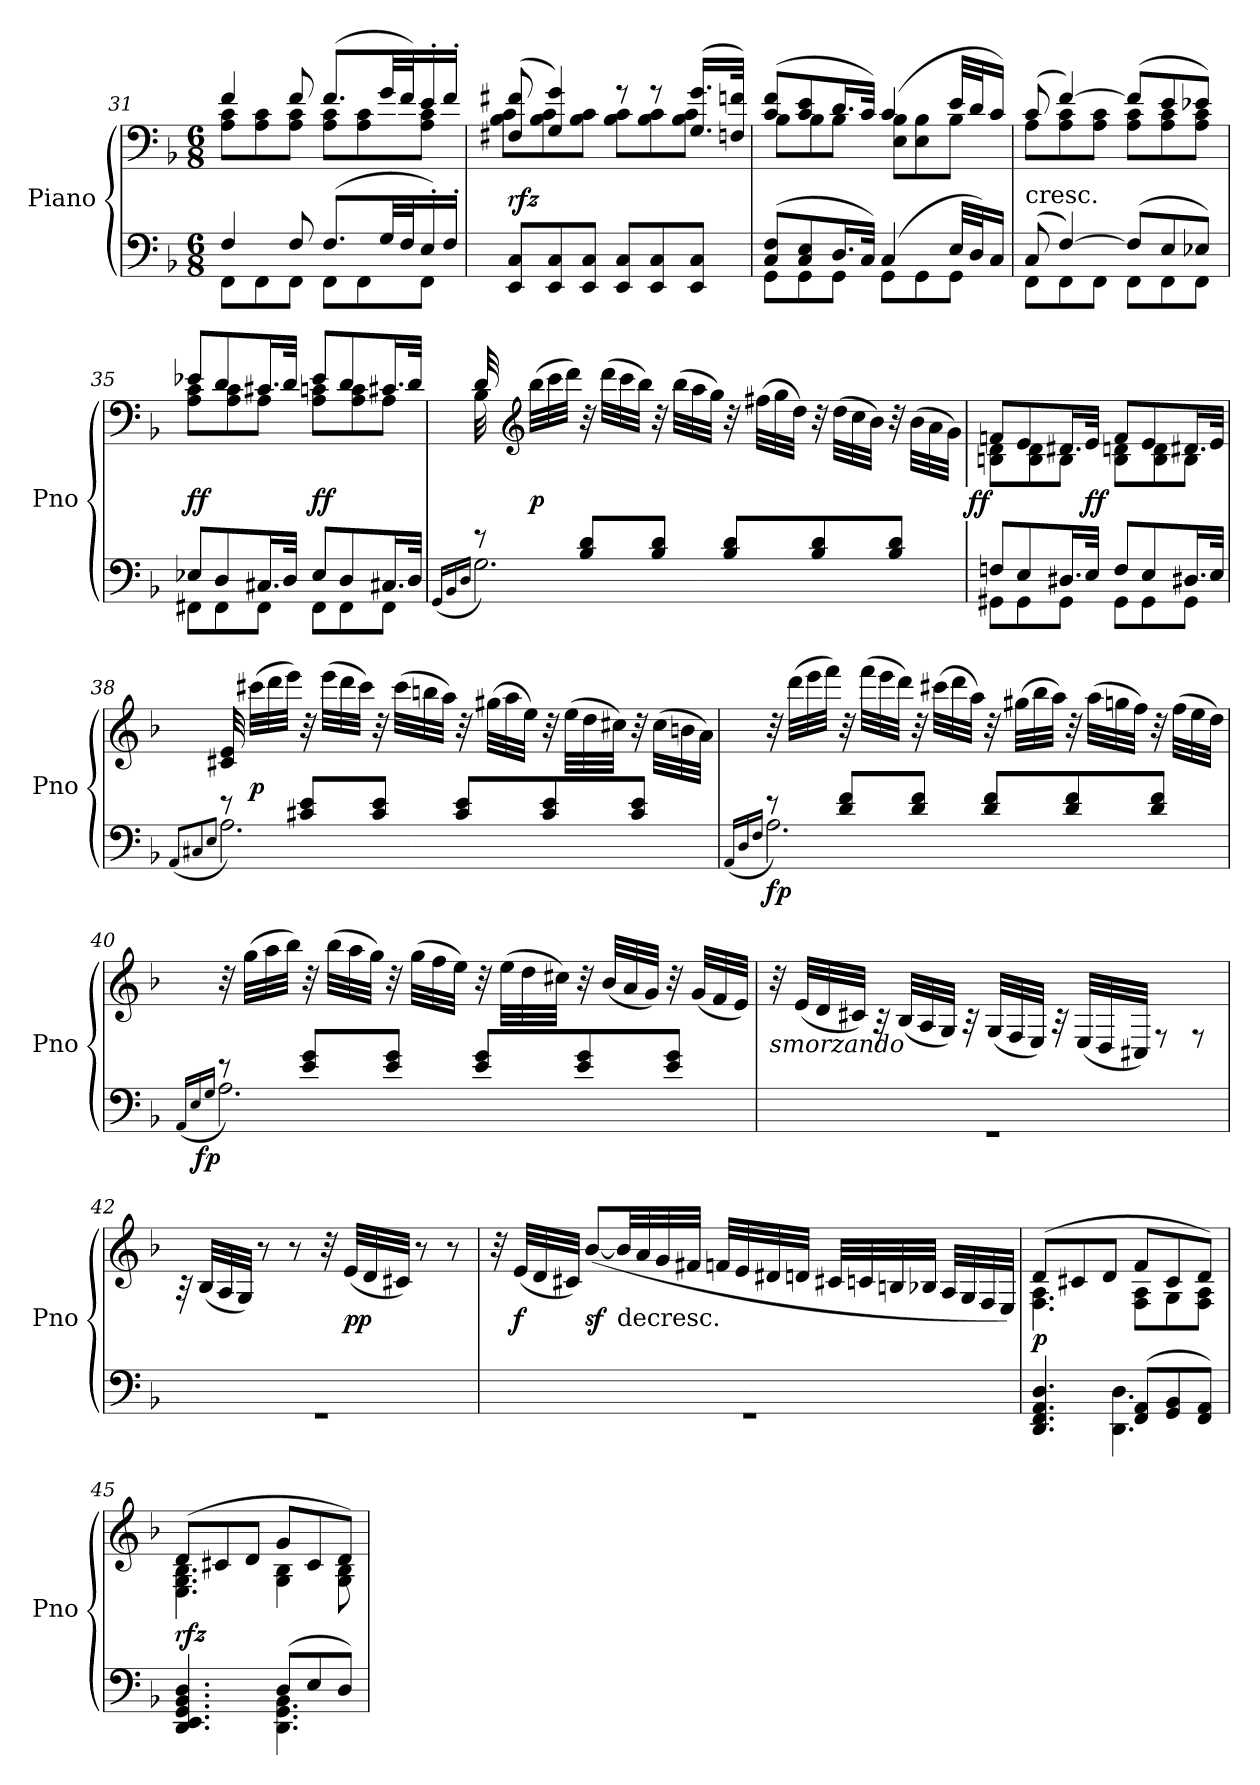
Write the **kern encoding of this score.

**kern	**kern	**dynam
*part1	*part1	*part1
*staff2	*staff1	*staff1/2
*I"Piano	*	*
*I'Pno	*	*
*clefF4	*clefF4	*
*k[b-]	*k[b-]	*
*d:	*d:	*
*M6/8	*M6/8	*
=31	=31	=31
*^	*^	*
4F	8FFL	4f	8A 8cL	.
.	8FF	.	8A 8c	.
8F	8FFJ	8f	8A 8cJ	.
(8.FL	8FFL	(8.fL	8A 8cL	.
.	8FF	.	8A 8c	.
32GLL	.	32gLL	.	.
32FJ	.	32fJ)	.	.
16E')	8FFJ	16e'	8A 8cJ	.
16F'JJ	.	16f'JJ	.	.
*v	*v	*	*	*
=32	=32	=32	=32
8EE 8CL	(8F#X 8f#X	8B- 8cL	rfz
8EE 8C	4G 4g)	8B- 8c	.
8EE 8CJ	.	8B- 8cJ	.
8EE 8CL	8r	8B- 8cL	.
8EE 8C	8r	8B- 8c	.
8EE 8CJ	(16.G 16.gLL	8B- 8cJ	.
.	32Fn 32fnJJk)	.	.
=33	=33	=33	=33
*^	*	*	*
(8C 8FL	8GGL	(8c 8fL	8B-L	.
8C 8E	8GG	8c 8e	8B-	.
16.DL	8GGJ	16.dL	8B-J	.
32CJJk)	.	32cJJk)	.	.
(4C	8GGL	(4c	8E 8B-L	.
.	8GG	.	8E 8B-	.
32ELLL	8GGJ	32eLLL	8B-J	.
32DJ)	.	32dJ	.	.
16CJJ	.	16cJJ)	.	.
=34	=34	=34	=34	=34
!	!	!LO:TX:c:t=cresc.	!	!
(8C	8FFL	(8c	8AL	.
[4F)	8FF	[4f)	8A 8c	.
.	8FFJ	.	8A 8cJ	.
(8FL]	8FFL	(8fL]	8A 8cL	.
8E	8FF	8e	8A 8c	.
8E-XJ)	8FFJ	8e-XJ)	8A 8cJ	.
=35	=35	=35	=35	=35
8E-XL	8FF#XL	8e-XL	8A 8cL	ff
8D	8FF#	8d	8A 8c	.
16.C#XL	8FF#J	16.c#XL	8AJ	.
32DJJk	.	32dJJk	.	.
8E-L	8FF#L	8e-L	8A 8cnL	ff
8D	8FF#	8d	8A 8c	.
16.C#XL	8FF#J	16.c#XL	8AJ	.
32DJJk	.	32dJJk	.	.
=36	=36	=36	=36	=36
.	(16qGGLL	.	.	.
.	16qBB-	.	.	.
.	16qDJJ	.	.	.
!	!	!	!	!LO:DY:b=2
8r	2.G)	32d	32B-	fp f
*	*	*clefG2	*	*
.	.	16.ryy	(32bb-LLL	p
.	.	.	32ccc	.
.	.	.	32dddJJJ)	.
8B- 8dL	.	4ryy	32r	.
.	.	.	(32dddLLL	.
.	.	.	32ccc	.
.	.	.	32bb-JJJ)	.
8B- 8dJ	.	.	32r	.
.	.	.	(32bb-LLL	.
.	.	.	32aa	.
.	.	.	32ggJJJ)	.
8B- 8dL	.	4.ryy	32r	.
.	.	.	(32ff#XLLL	.
.	.	.	32gg	.
.	.	.	32ddJJJ)	.
8B- 8d	.	.	32r	.
.	.	.	(32ddLLL	.
.	.	.	32cc	.
.	.	.	32b-JJJ)	.
8B- 8dJ	.	.	32r	.
.	.	.	(32b-\LLL	.
.	.	.	32a\	.
.	.	.	32g\JJJ)	.
=37	=37	=37	=37	=37
!	!	!	!	!LO:DY:rj
8FnL	8GG#XL	8fnL	8Bn 8dL	ff
8E	8GG#	8e	8B 8d	.
16.D#XL	8GG#J	16.d#XL	8BJ	.
32EJJk	.	32eJJk	.	ff
8FL	8GG#L	8fL	8B 8dnL	.
8E	8GG#	8e	8B 8d	.
16.D#XL	8GG#J	16.d#XL	8BJ	.
32EJJk	.	32eJJk	.	.
*	*	*v	*v	*
=38	=38	=38	=38
.	(8qAAL	.	.
.	8qC#X	.	.
.	8qEJ	.	.
!	!	!	!LO:DY:b=2
!	!	!	!LO:DY:n=1:rj
8r	2.A)	32c#X 32e	fp f
.	.	(32ccc#XLLL	p
.	.	32ddd	.
.	.	32eeeJJJ)	.
8c#X 8eL	.	32r	.
.	.	(32eeeLLL	.
.	.	32ddd	.
.	.	32ccc#JJJ)	.
8c# 8eJ	.	32r	.
.	.	(32ccc#LLL	.
.	.	32bbn	.
.	.	32aaJJJ)	.
8c# 8eL	.	32r	.
.	.	(32gg#XLLL	.
.	.	32aa	.
.	.	32eeJJJ)	.
8c# 8e	.	32r	.
.	.	(32eeLLL	.
.	.	32dd	.
.	.	32cc#XJJJ)	.
8c# 8eJ	.	32r	.
.	.	(32cc#LLL	.
.	.	32bn	.
.	.	32aJJJ)	.
=39	=39	=39	=39
.	(16qAALL	.	.
.	16qD	.	.
.	16qFJJ	.	.
!	!	!	!LO:DY:b=2
8r	2.A)	32r	fp
.	.	(32dddLLL	.
.	.	32eee	.
.	.	32fffJJJ)	.
8d 8fL	.	32r	.
.	.	(32fffLLL	.
.	.	32eee	.
.	.	32dddJJJ)	.
8d 8fJ	.	32r	.
.	.	(32ccc#XLLL	.
.	.	32ddd	.
.	.	32aaJJJ)	.
8d 8fL	.	32r	.
.	.	(32gg#XLLL	.
.	.	32bb-	.
.	.	32aaJJJ)	.
8d 8f	.	32r	.
.	.	(32aaLLL	.
.	.	32ggn	.
.	.	32ffJJJ)	.
8d 8fJ	.	32r	.
.	.	(32ffLLL	.
.	.	32ee	.
.	.	32ddJJJ)	.
=40	=40	=40	=40
.	(16qAALL	.	.
.	16qE	.	.
.	16qGJJ	.	.
!	!	!	!LO:DY:b=2:rj
8r	2.A)	32r	fp
.	.	(32ggLLL	.
.	.	32aa	.
.	.	32bb-JJJ)	.
8e 8gL	.	32r	.
.	.	(32bb-LLL	.
.	.	32aa	.
.	.	32ggJJJ)	.
8e 8gJ	.	32r	.
.	.	(32ggLLL	.
.	.	32ff	.
.	.	32eeJJJ)	.
8e 8gL	.	32r	.
.	.	(32eeLLL	.
.	.	32dd	.
.	.	32cc#XJJJ)	.
8e 8g	.	32r	.
.	.	(32b-LLL	.
.	.	32a	.
.	.	32gJJJ)	.
8e 8gJ	.	32r	.
.	.	(32gLLL	.
.	.	32f	.
.	.	32eJJJ)	.
*v	*v	*	*
=41	=41	=41
!	!LO:TX:b:i:t=smorzando	!
2.rGG	32r	.
.	(32eLLL	.
.	32d	.
.	32c#XJJJ)	.
.	32rA	.
.	(<32B-/LLL	.
.	32A/	.
.	32G/JJJ)	.
.	32rA	.
.	(<32G/LLL	.
.	32F/	.
.	32E/JJJ)	.
.	32rA	.
.	(<32E/LLL	.
.	32D/	.
.	32C#X/JJJ)	.
.	8rF	.
.	8rF	.
=42	=42	=42
2.rGG	32rA	.
.	(<32B-/LLL	.
.	32A/	.
.	32G/JJJ)	.
.	8r	.
.	8r	.
.	32r	.
.	(32eLLL	pp
.	32d	.
.	32c#XJJJ)	.
.	8r	.
.	8r	.
=43	=43	=43
2.rGG	32r	.
.	(32eLLL	f
.	32d	.
.	32c#XJJJ)	.
.	(>[8b-L	sf
!	!LO:TX:c:t=decresc.	!
.	32b-LL]	.
.	32a	.
.	32g	.
.	32f#XJJJ	.
.	32fnLLL	.
.	32e	.
.	32d#X	.
.	32dnJJJ	.
.	32c#XLLL	.
.	32cn/	.
.	32Bn/	.
.	32B-X/JJJ	.
.	32A/LLL	.
.	32G/	.
.	32F/	.
.	32E/JJJ)	.
=44	=44	=44
*^	*^	*
4.DD 4.FF 4.AA 4.D	4.ryy	(8dL	4.F 4.A	p
.	.	8c#X	.	.
.	.	8dJ	.	.
(8FF 8AAL	4.DD 4.D	8fL	8F 8AL	.
8GG 8BB-	.	8c#	8G	.
8FF 8AAJ)	.	8dJ)	8F 8AJ	.
=45	=45	=45	=45	=45
4.DD 4.EE 4.GG 4.BB- 4.D	4.ryy	(8dL	4.E 4.G 4.B-	rfz
.	.	8c#X	.	.
.	.	8dJ	.	.
(8DL	4.DD 4.GG 4.BB-	8gL	4G 4B-	.
8E	.	8c#	.	.
8DJ)	.	8dJ)	8G 8B-	.
*v	*v	*	*	*
*	*v	*v	*
=	=	=
*-	*-	*-
